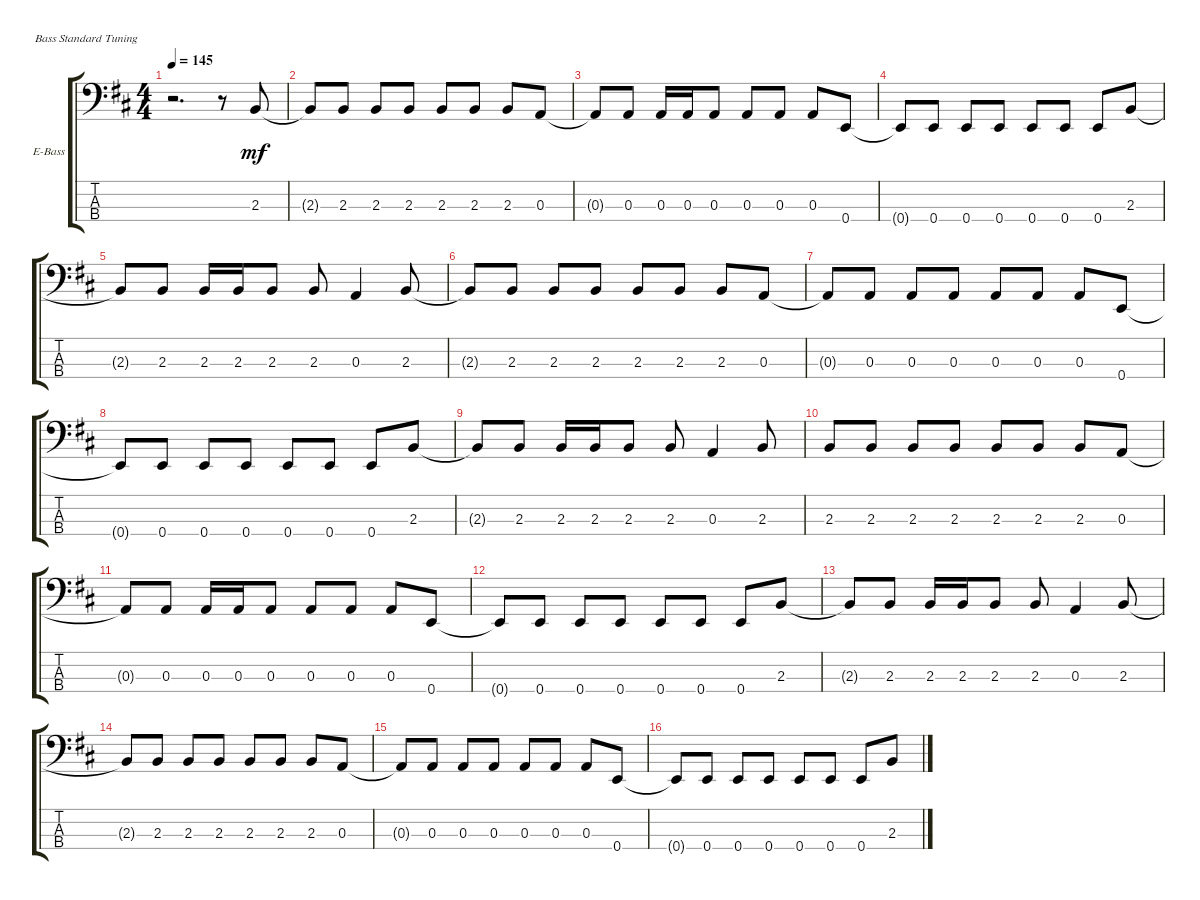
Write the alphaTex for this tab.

\defaultSystemsLayout 4
\bracketExtendMode groupsimilarinstruments
\firstSystemTrackNameOrientation horizontal
\otherSystemsTrackNameOrientation horizontal
\track ("Electric Bass" "E-Bass") {instrument electricbassfinger}
\staff {score tabs}
\tuning (G2 D2 A1 E1)
\ts (4 4)
\tempo 145
\clef f4
\ks bminor
r.2{d dy mf instrument electricbassfinger} r.8 2.3.8 |
2.3{t}.8 2.3.8 2.3.8 2.3.8 2.3.8 2.3.8 2.3.8 0.3.8 |
0.3{t}.8 0.3.8 0.3.16 0.3.16 0.3.8 0.3.8 0.3.8 0.3.8 0.4.8 |
0.4{t}.8 0.4.8 0.4.8 0.4.8 0.4.8 0.4.8 0.4.8 2.3.8 |
2.3{t}.8 2.3.8 2.3.16 2.3.16 2.3.8 2.3.8 0.3.4 2.3.8 |
2.3{t}.8 2.3.8 2.3.8 2.3.8 2.3.8 2.3.8 2.3.8 0.3.8 |
0.3{t}.8 0.3.8 0.3.8 0.3.8 0.3.8 0.3.8 0.3.8 0.4.8 |
0.4{t}.8 0.4.8 0.4.8 0.4.8 0.4.8 0.4.8 0.4.8 2.3.8 |
2.3{t}.8 2.3.8 2.3.16 2.3.16 2.3.8 2.3.8 0.3.4 2.3.8 |
2.3.8 2.3.8 2.3.8 2.3.8 2.3.8 2.3.8 2.3.8 0.3.8 |
0.3{t}.8 0.3.8 0.3.16 0.3.16 0.3.8 0.3.8 0.3.8 0.3.8 0.4.8 |
0.4{t}.8 0.4.8 0.4.8 0.4.8 0.4.8 0.4.8 0.4.8 2.3.8 |
2.3{t}.8 2.3.8 2.3.16 2.3.16 2.3.8 2.3.8 0.3.4 2.3.8 |
2.3{t}.8 2.3.8 2.3.8 2.3.8 2.3.8 2.3.8 2.3.8 0.3.8 |
0.3{t}.8 0.3.8 0.3.8 0.3.8 0.3.8 0.3.8 0.3.8 0.4.8 |
0.4{t}.8 0.4.8 0.4.8 0.4.8 0.4.8 0.4.8 0.4.8 2.3.8
